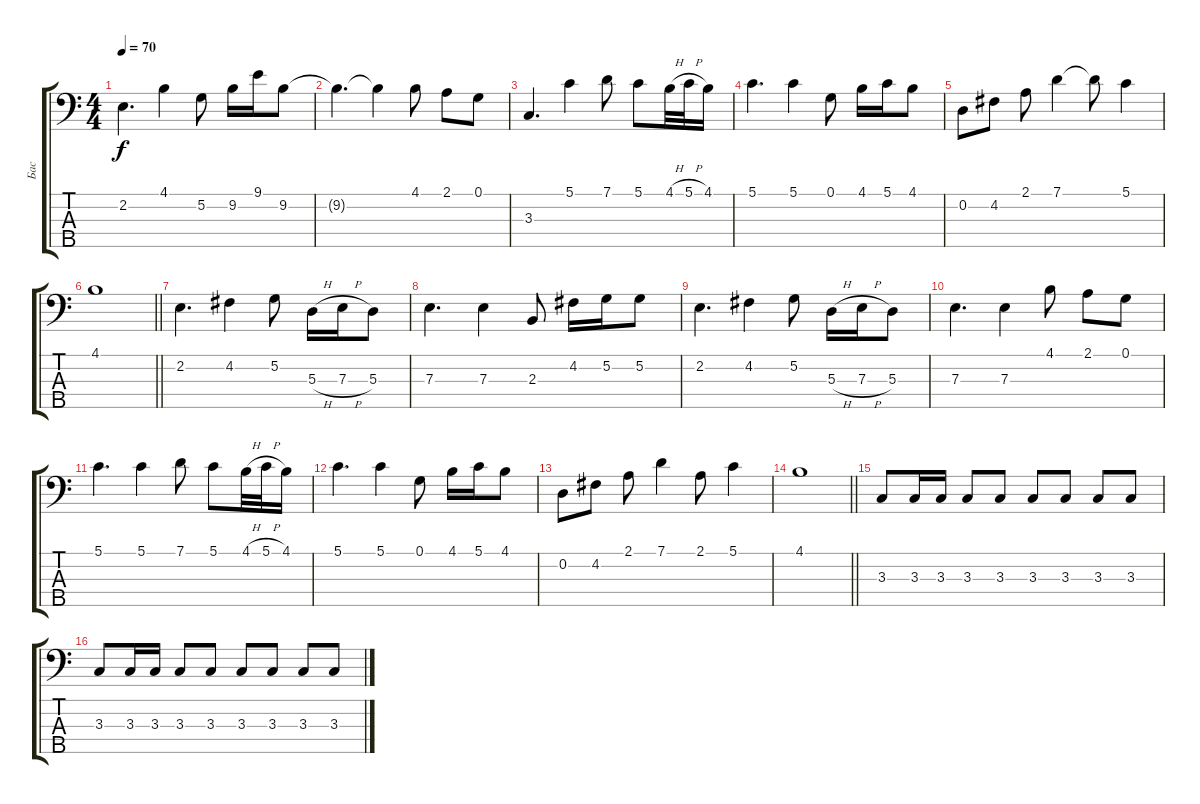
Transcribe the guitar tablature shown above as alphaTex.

\track ("Бас" "Бас") {instrument electricbasspick}
\staff {score tabs}
\tuning (G2 D2 A1 E1 B0) {hide}
\ts (4 4)
\tempo 70
\clef f4
\ks c
2.2.4{d dy f} 4.1.4 5.2.8 9.2.16 9.1.16 9.2.8 |
9.2{t}.4{d} 9.2{t}.4 4.1.8 2.1.8 0.1.8 |
3.3.4{d} 5.1.4 7.1.8 5.1.8 4.1{h}.32 5.1{h}.32 4.1.16 |
5.1.4{d} 5.1.4 0.1.8 4.1.16 5.1.16 4.1.8 |
0.2.8 4.2.8 2.1.8 7.1.4 7.1{t}.8 5.1.4 |
\barLineRight lightlight
4.1.1 |
\section ("" "")
2.2.4{d} 4.2.4 5.2.8 5.3{h}.16 7.3{h}.16 5.3.8 |
7.3.4{d} 7.3.4 2.3.8 4.2.16 5.2.16 5.2.8 |
2.2.4{d} 4.2.4 5.2.8 5.3{h}.16 7.3{h}.16 5.3.8 |
7.3.4{d} 7.3.4 4.1.8 2.1.8 0.1.8 |
5.1.4{d} 5.1.4 7.1.8 5.1.8 4.1{h}.32 5.1{h}.32 4.1.16 |
5.1.4{d} 5.1.4 0.1.8 4.1.16 5.1.16 4.1.8 |
0.2.8 4.2.8 2.1.8 7.1.4 2.1.8 5.1.4 |
\barLineRight lightlight
4.1.1 |
\section ("" "")
3.3.8 3.3.16 3.3.16 3.3.8 3.3.8 3.3.8 3.3.8 3.3.8 3.3.8 |
3.3.8 3.3.16 3.3.16 3.3.8 3.3.8 3.3.8 3.3.8 3.3.8 3.3.8
